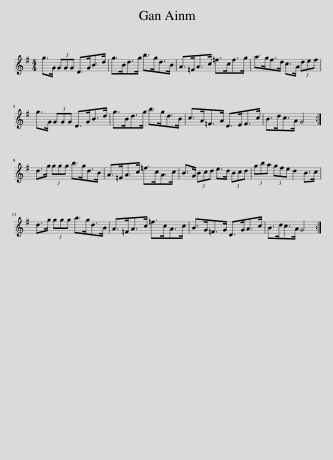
X:1
L:1/8
M:4/4
I:linebreak $
K:G
V:1 treble
V:1
 g>G (3GGG D>GB>d | g>Bd>g b>gd>B | A>=FA>c =f>cf>g | a>gf>d c>A (3def |$ g>G (3GGG D>GB>d | %5
 g>Bd>g b>gd>B | c>A=F>A D>EF>c | B>dc>A G4 :|$ d>g (3ggg b>gd>B | A>=FA>c =f>cA>c | %10
 B>G (3Bcd e>d (3Bcd | (3gba (3gfe d2 B>c |$ d>g (3ggg b>gd>B | A>=FA>c =f>cA>c | B>G=F>G D>GA>c | %15
 B>dc>A G4 :| %16
